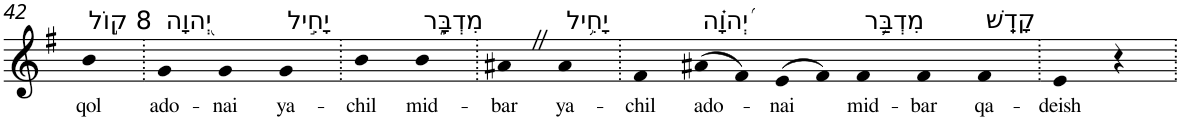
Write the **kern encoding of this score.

**kern	**text
*part1	*part1
*staff1	*staff1
*I"Piano	*
*I'Pno	*
!!LO:PB:g=z
*clefG2	*
*k[f#]	*
*G:	*
=42	=42
!LO:TX:a:t=8 ק֣וֹל	!
!	!LO:LY:b
4b	qol
=43.	=43.
!LO:TX:a:t=יְ֭הוָה	!
!	!LO:LY:b
4g	ado-
!	!LO:LY:b
4g	-nai
!LO:TX:a:t=יָחִ֣יל	!
!	!LO:LY:b
4g	ya-
=44.	=44.
!	!LO:LY:b
4b	-chil
!LO:TX:a:t=מִדְבָּ֑ר	!
!	!LO:LY:b
4b	mid-
=45.	=45.
!	!LO:LY:b
4a#XZ	-bar
!LO:TX:a:t=יָחִ֥יל	!
!	!LO:LY:b
4a#	ya-
=46.	=46.
!	!LO:LY:b
4f#	-chil
!LO:TX:a:t=יְ֝הוָ֗ה	!
!	!LO:LY:b
(>8a#X	ado-
8f#)	.
!	!LO:LY:b
(>8e	-nai
8f#)	.
!LO:TX:a:t=מִדְבַּ֥ר	!
!	!LO:LY:b
4f#	mid-
!	!LO:LY:b
4f#	-bar
!LO:TX:a:t=קָדֵֽשׁ	!
!	!LO:LY:b
4f#	qa-
=47.	=47.
!	!LO:LY:b
4e	-deish
4r	.
=.	=.
*-	*-
